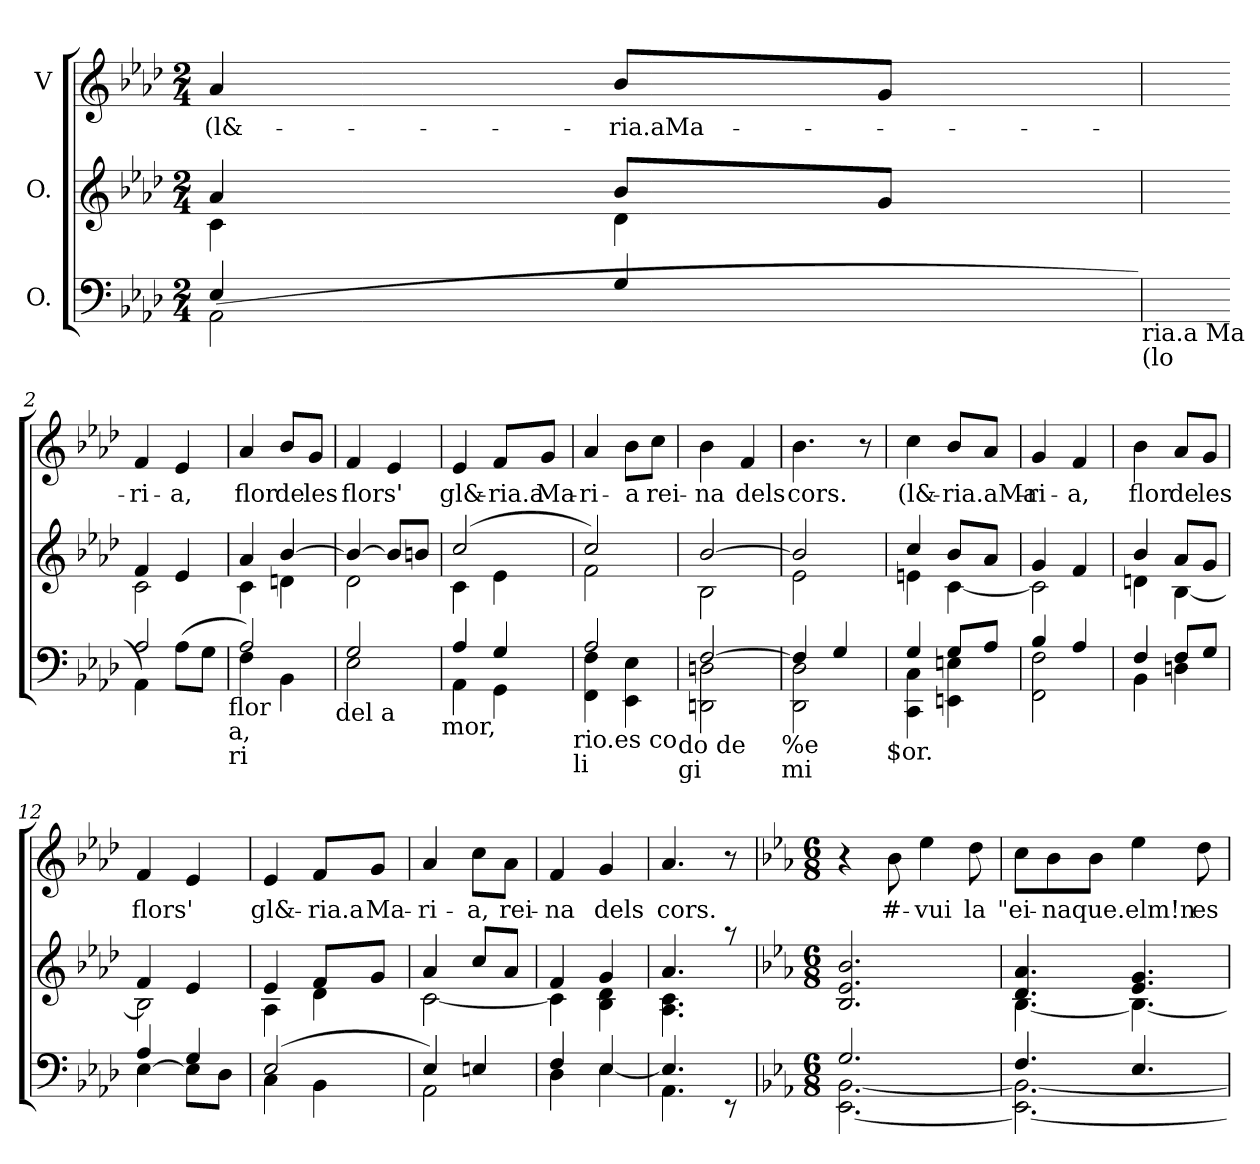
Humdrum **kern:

**kern	**kern	**kern	**text
*part3	*part2	*part1	*part1
*staff3	*staff2	*staff1	*staff1
*I"O.	*I"O.	*I"V	*
*clefF4	*clefG2	*clefG2	*
*k[b-e-a-d-]	*k[b-e-a-d-]	*k[b-e-a-d-]	*
*A-:	*A-:	*A-:	*
*M2/4	*M2/4	*M2/4	*
=1	=1	=1	=1
*^	*^	*	*
!	!	!	!	!	!LO:LY:b
4E-/	(<2AA-\	4a-/	4c\	4a-/	(l&-
!	!	!	!	!	!LO:LY:b
4G/	.	8b-/L	4d-\	8b-/L	-ria.aMa-
.	.	8g/J	.	8g/J	.
*v	*v	*	*	*	*
!LO:TX:b:t=ria.a Ma	!	!	!	!
!LO:TX:b:t=(lo	!	!	!	!
=2	=2	=2	=2	=2
*^	*	*	*	*
*	*^	*	*	*	*
!	!	!	!	!	!	!LO:LY:b
2ryy	2A-/	4AA-\)	4f/	2c\	4f/	-ri-
!	!	!	!	!	!	!LO:LY:b
.	.	(>8A-\L	4e-/	.	4e-/	-a,
.	.	8G\J	.	.	.	.
!	!	!LO:TX:b:t=flor	!	!	!	!
!	!	!LO:TX:b:t=a,	!	!	!	!
!	!	!LO:TX:b:t=ri	!	!	!	!
=3	=3	=3	=3	=3	=3	=3
!	!	!	!	!	!	!LO:LY:b
2ryy	2A-/)	4F\	4a-/	4c\	4a-/	flor
!	!	!	!	!	!	!LO:LY:b
.	.	4BB-\	[>4b-/	4dn\	8b-/L	de
!	!	!	!	!	!	!LO:LY:b
.	.	.	.	.	8g/J	les
*v	*v	*v	*	*	*	*
!LO:TX:b:t=del a	!	!	!	!
=4	=4	=4	=4	=4
*^	*	*	*	*
!	!	!	!	!	!LO:LY:b
2G/	2E-\	4b-/_	2d-\	4f/	flors'
.	.	8b-/L]	.	4e-/	.
.	.	8bn/J	.	.	.
!LO:TX:b:t=mor,	!	!	!	!	!
=5	=5	=5	=5	=5	=5
!	!	!	!	!	!LO:LY:b
4A-/	4AA-\	(2cc/	4c\	4e-/	gl&-
!	!	!	!	!	!LO:LY:b
4G/	4GG\	.	4e-\	8f/L	-ria.a
!	!	!	!	!	!LO:LY:b
.	.	.	.	8g/J	Ma-
!LO:TX:b:t=rio.es co	!	!	!	!	!
!LO:TX:b:t=li	!	!	!	!	!
=6	=6	=6	=6	=6	=6
!	!	!	!	!	!LO:LY:b
2A-/	4FF\ 4F\	2cc/)	2f\	4a-/	-ri-
!	!	!	!	!	!LO:LY:b
.	4EE-\ 4E-\	.	.	8b-\L	-a
!	!	!	!	!	!LO:LY:b
.	.	.	.	8cc\J	rei-
!LO:TX:b:t=do de	!	!	!	!	!
!LO:TX:b:t=gi	!	!	!	!	!
=7	=7	=7	=7	=7	=7
!	!	!	!	!	!LO:LY:b
[>2F/	2DDn\ 2Dn\	[>2b-/	2B-\	4b-\	-na
!	!	!	!	!	!LO:LY:b
.	.	.	.	4f/	dels
!LO:TX:b:t=%e	!	!	!	!	!
!LO:TX:b:t=mi	!	!	!	!	!
=8	=8	=8	=8	=8	=8
!	!	!	!	!	!LO:LY:b
4F/]	2DD-\ 2D-\	2b-/]	2e-\	4.b-\	cors.
4G/	.	.	.	.	.
.	.	.	.	8r	.
!LO:TX:b:t=$or.	!	!	!	!	!
!!LO:LB:g=z
=9	=9	=9	=9	=9	=9
!	!	!	!	!	!LO:LY:b
4G/	4CC\ 4C\	4cc/	4en\	4cc\	(l&-
!	!	!	!	!	!LO:LY:b
8G/L	4EEn\ 4En\	8b-/L	[<4c\	8b-/L	-ria.aMa-
8A-/J	.	8a-/J	.	8a-/J	.
=10	=10	=10	=10	=10	=10
!	!	!	!	!	!LO:LY:b
4B-/	2FF\ 2F\	4g/	2c\]	4g/	-ri-
!	!	!	!	!	!LO:LY:b
4A-/	.	4f/	.	4f/	-a,
=11	=11	=11	=11	=11	=11
!	!	!	!	!	!LO:LY:b
4F/	4BB-\	4b-/	4dn\	4b-\	flor
!	!	!	!	!	!LO:LY:b
8F/L	4Dn\	8a-/L	[<4B-\	8a-/L	de
!	!	!	!	!	!LO:LY:b
8G/J	.	8g/J	.	8g/J	les
=12	=12	=12	=12	=12	=12
!	!	!	!	!	!LO:LY:b
[<4E-\	4A-/	4f/	2B-\]	4f/	flors'
8E-\L]	4G/	4e-/	.	4e-/	.
8D-\J	.	.	.	.	.
=13	=13	=13	=13	=13	=13
!	!	!	!	!	!LO:LY:b
(2E-/	4C\	4e-/	4A-\	4e-/	gl&-
!	!	!	!	!	!LO:LY:b
.	4BB-\	8f/L	4d-\	8f/L	-ria.a
!	!	!	!	!	!LO:LY:b
.	.	8g/J	.	8g/J	Ma-
=14	=14	=14	=14	=14	=14
!	!	!	!	!	!LO:LY:b
4E-/)	2AA-\	4a-/	[<2c\	4a-/	-ri-
!	!	!	!	!	!LO:LY:b
4En/	.	8cc/L	.	8cc\L	-a,
!	!	!	!	!	!LO:LY:b
.	.	8a-/J	.	8a-\J	rei-
=15	=15	=15	=15	=15	=15
!	!	!	!	!	!LO:LY:b
4F/	4D-\	4f/	4c\]	4f/	-na
!	!	!	!	!	!LO:LY:b
4E-/	[>4E-\	4g/	4B-\ 4d-\	4g/	dels
=16	=16	=16	=16	=16	=16
!	!	!	!	!	!LO:LY:b
4.AA-\	4.E-/]	4.a-/	4.A-\ 4.c\	4.a-/	cors.
8ryy	8rEE	8raa	8ryy	8r	.
*	*	*v	*v	*	*
!!LO:LB:g=z
=17!	=17!	=17!	=17!	=17!
*k[b-e-a-]	*	*k[b-e-a-]	*k[b-e-a-]	*
*E-:	*	*E-:	*E-:	*
*M6/8	*	*M6/8	*M6/8	*
2.G/	[<2.EE-\ [<2.BB-\	2.B-/ 2.e-/ 2.b-/	4r	.
!	!	!	!	!LO:LY:b
.	.	.	8b-\	#-
!	!	!	!	!LO:LY:b
.	.	.	4ee-\	-vui
!	!	!	!	!LO:LY:b
.	.	.	8dd\	la
=18	=18	=18	=18	=18
*	*	*^	*	*
!	!	!	!	!	!LO:LY:b
4.F/	2.EE-\_ 2.BB-\_	4.d/ 4.a-/	[<4.B-\	8cc\L	"ei-
!	!	!	!	!	!LO:LY:b
.	.	.	.	8b-\	-naque.elm!n
.	.	.	.	8b-\J	.
4.E-/	.	4.e-/ 4.g/	4.B-\_	4ee-\	.
!	!	!	!	!	!LO:LY:b
.	.	.	.	8dd\	es-
*v	*v	*	*	*	*
*	*v	*v	*	*
=	=	=	=
*-	*-	*-	*-
